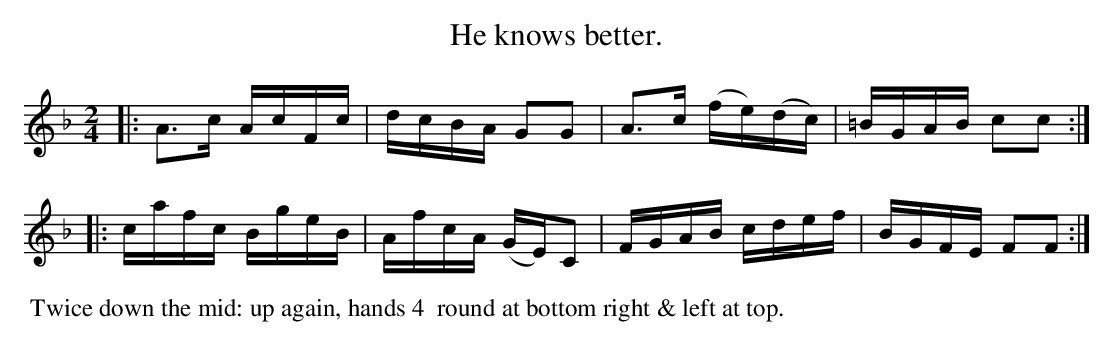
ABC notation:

X:1
T: He knows better.
M: 2/4
L: 1/16
K: F
|:\
A3c AcFc | dcBA G2G2 |\
A3c (fe)(dc) | =BGAB c2c2 :|
|:\
cafc BgeB | AfcA (GE)C2 |\
FGAB cdef | BGFE F2F2 :|
